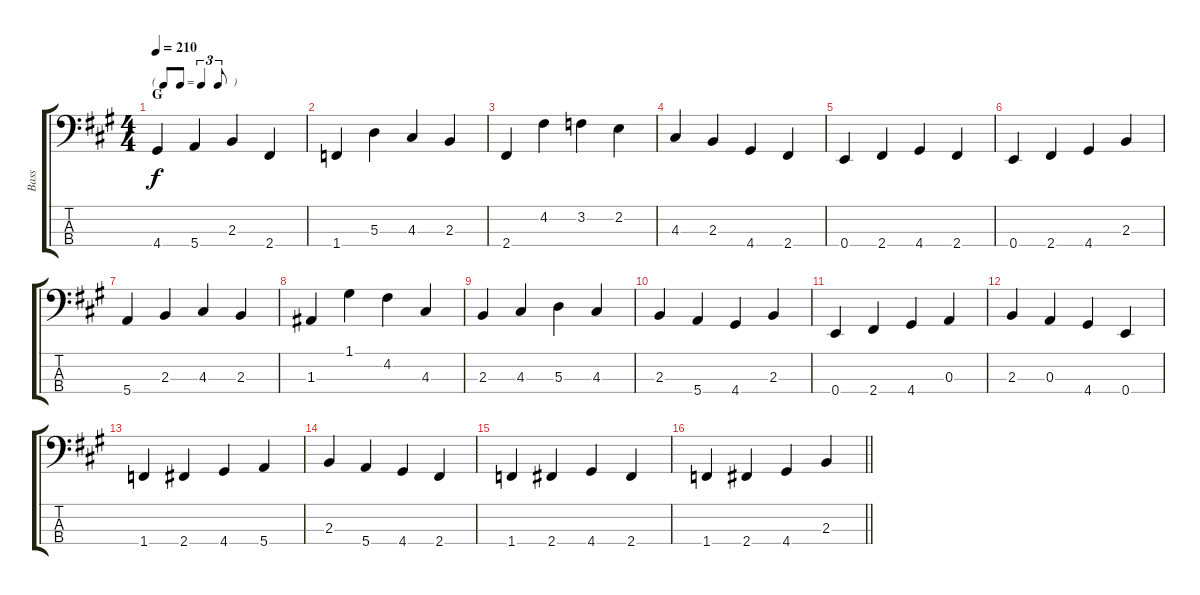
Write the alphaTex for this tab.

\track ("Bass" "Bass") {instrument electricbasspick}
\staff {score tabs}
\tuning (G2 D2 A1 E1) {hide}
\ts (4 4)
\tf triplet8th
\section ("" "G")
\tempo 210
\clef f4
\ks a
4.4.4{dy f} 5.4.4 2.3.4 2.4.4 |
1.4.4 5.3.4 4.3.4 2.3.4 |
2.4.4 4.2.4 3.2.4 2.2.4 |
4.3.4 2.3.4 4.4.4 2.4.4 |
0.4.4 2.4.4 4.4.4 2.4.4 |
0.4.4 2.4.4 4.4.4 2.3.4 |
5.4.4 2.3.4 4.3.4 2.3.4 |
1.3.4 1.1.4 4.2.4 4.3.4 |
2.3.4 4.3.4 5.3.4 4.3.4 |
2.3.4 5.4.4 4.4.4 2.3.4 |
0.4.4 2.4.4 4.4.4 0.3.4 |
2.3.4 0.3.4 4.4.4 0.4.4 |
1.4.4 2.4.4 4.4.4 5.4.4 |
2.3.4 5.4.4 4.4.4 2.4.4 |
1.4.4 2.4.4 4.4.4 2.4.4 |
\barLineRight lightlight
1.4.4 2.4.4 4.4.4 2.3.4
